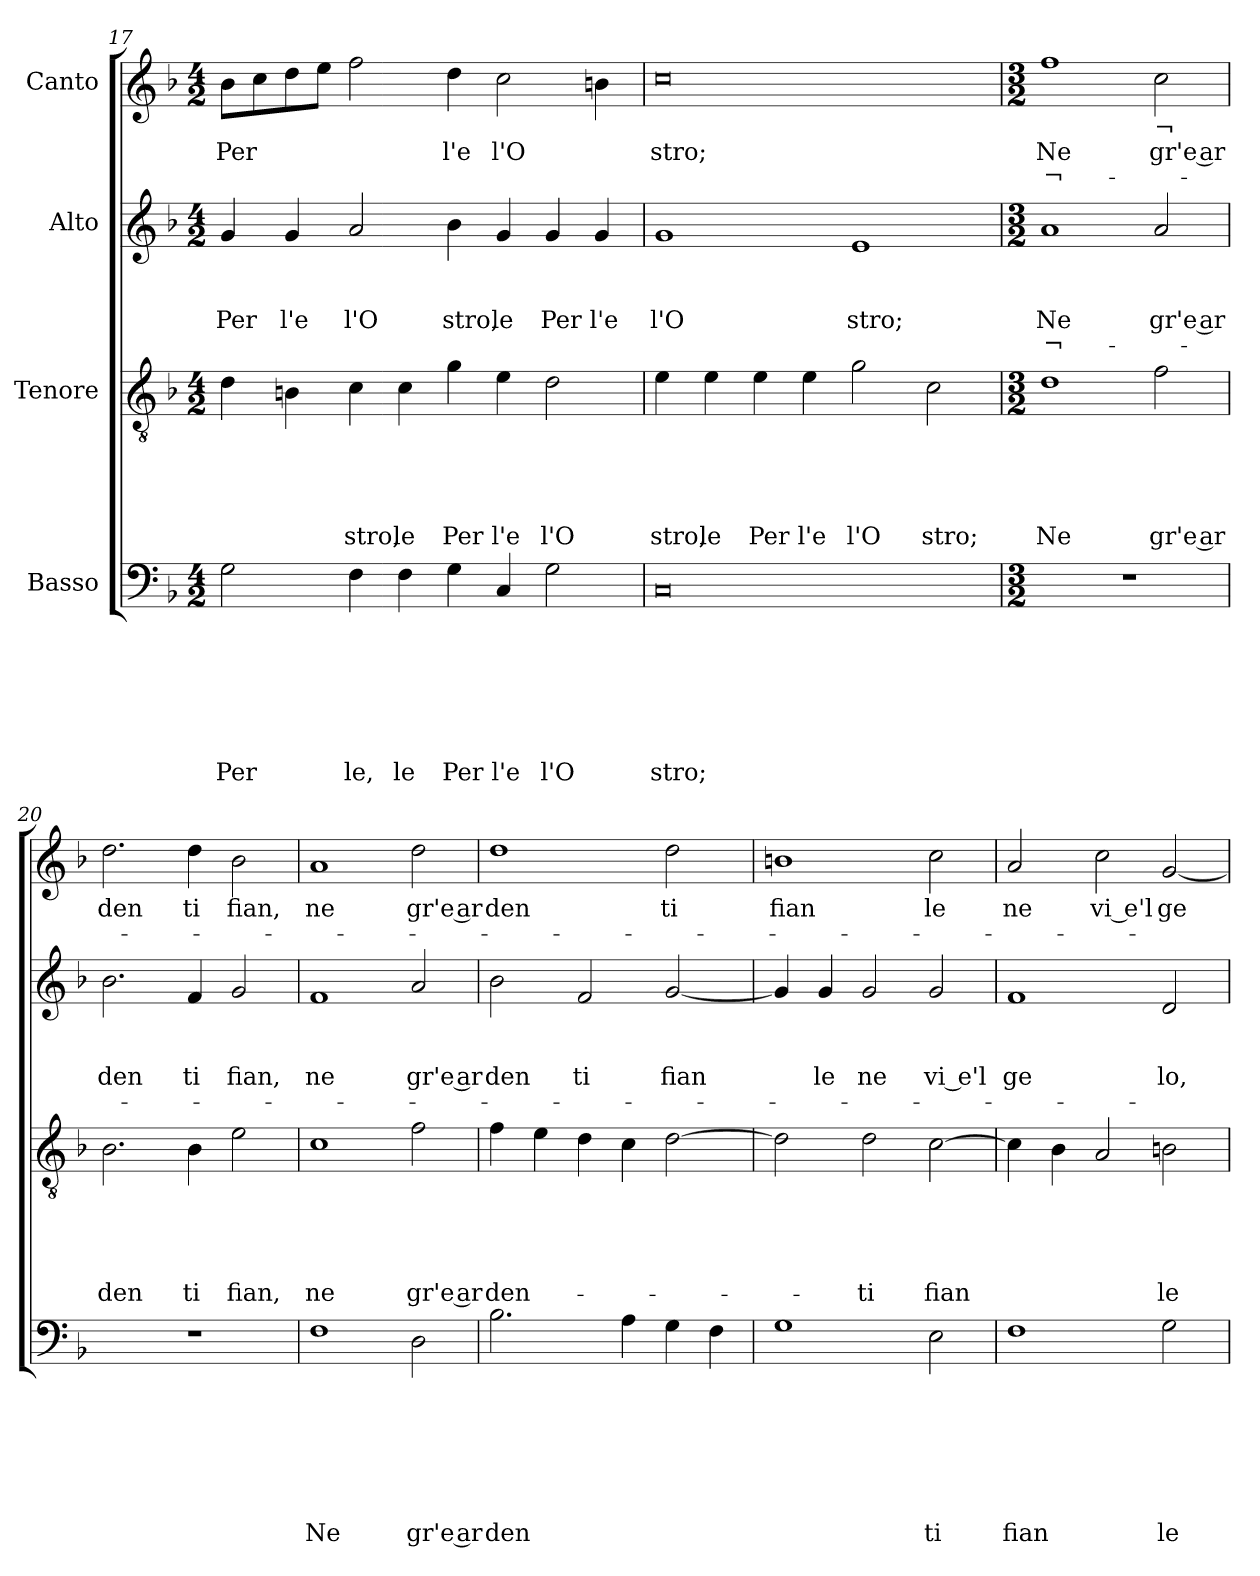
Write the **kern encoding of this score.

**kern	**text	**text	**text	**text	**text	**text	**text	**kern	**text	**text	**text	**text	**text	**kern	**text	**text	**text	**text	**kern	**text	**text
*part4	*part4	*part4	*part4	*part4	*part4	*part4	*part4	*part3	*part3	*part3	*part3	*part3	*part3	*part2	*part2	*part2	*part2	*part2	*part1	*part1	*part1
*staff4	*staff4	*staff4	*staff4	*staff4	*staff4	*staff4	*staff4	*staff3	*staff3	*staff3	*staff3	*staff3	*staff3	*staff2	*staff2	*staff2	*staff2	*staff2	*staff1	*staff1	*staff1
*I"Basso	*	*	*	*	*	*	*	*I"Tenore	*	*	*	*	*	*I"Alto	*	*	*	*	*I"Canto	*	*
*clefF4	*	*	*	*	*	*	*	*clefGv2	*	*	*	*	*	*clefG2	*	*	*	*	*clefG2	*	*
*k[b-]	*	*	*	*	*	*	*	*k[b-]	*	*	*	*	*	*k[b-]	*	*	*	*	*k[b-]	*	*
*F:	*	*	*	*	*	*	*	*F:	*	*	*	*	*	*F:	*	*	*	*	*F:	*	*
*M4/2	*	*	*	*	*	*	*	*M4/2	*	*	*	*	*	*M4/2	*	*	*	*	*M4/2	*	*
=17	=17	=17	=17	=17	=17	=17	=17	=17	=17	=17	=17	=17	=17	=17	=17	=17	=17	=17	=17	=17	=17
!	!	!	!	!	!	!	!LO:LY:b	!	!	!	!	!	!	!	!	!	!LO:LY:b	!	!	!LO:LY:b	!
2G\	.	.	.	.	.	.	Per	4d\	.	.	.	.	.	4g/	.	.	Per	.	8b-\L	Per	.
.	.	.	.	.	.	.	.	.	.	.	.	.	.	.	.	.	.	.	8cc\	.	.
!	!	!	!	!	!	!	!	!	!	!	!	!	!	!	!	!	!LO:LY:b	!	!	!	!
.	.	.	.	.	.	.	.	4Bn\	.	.	.	.	.	4g/	.	.	l'e	.	8dd\	.	.
.	.	.	.	.	.	.	.	.	.	.	.	.	.	.	.	.	.	.	8ee\J	.	.
!	!	!	!	!	!	!	!LO:LY:b	!	!	!	!	!	!LO:LY:b	!	!	!	!LO:LY:b	!	!	!	!
4F\	.	.	.	.	.	.	le,	4c\	.	.	.	.	stro,	2a/	.	.	l'O	.	2ff\	.	.
!	!	!	!	!	!	!	!LO:LY:b	!	!	!	!	!	!LO:LY:b	!	!	!	!	!	!	!	!
4F\	.	.	.	.	.	.	le	4c\	.	.	.	.	le	.	.	.	.	.	.	.	.
!	!	!	!	!	!	!	!LO:LY:b	!	!	!	!	!	!LO:LY:b	!	!	!	!LO:LY:b	!	!	!LO:LY:b	!
4G\	.	.	.	.	.	.	Per	4g\	.	.	.	.	Per	4b-\	.	.	stro,	.	4dd\	l'e	.
!	!	!	!	!	!	!	!LO:LY:b	!	!	!	!	!	!LO:LY:b	!	!	!	!LO:LY:b	!	!	!LO:LY:b	!
4C/	.	.	.	.	.	.	l'e	4e\	.	.	.	.	l'e	4g/	.	.	le	.	2cc\	l'O	.
!	!	!	!	!	!	!	!LO:LY:b	!	!	!	!	!	!LO:LY:b	!	!	!	!LO:LY:b	!	!	!	!
2G\	.	.	.	.	.	.	l'O	2d\	.	.	.	.	l'O	4g/	.	.	Per	.	.	.	.
!	!	!	!	!	!	!	!	!	!	!	!	!	!	!	!	!	!LO:LY:b	!	!	!	!
.	.	.	.	.	.	.	.	.	.	.	.	.	.	4g/	.	.	l'e	.	4b\	.	.
=18	=18	=18	=18	=18	=18	=18	=18	=18	=18	=18	=18	=18	=18	=18	=18	=18	=18	=18	=18	=18	=18
!	!	!	!	!	!	!	!LO:LY:b	!	!	!	!	!	!LO:LY:b	!	!	!	!LO:LY:b	!	!	!LO:LY:b	!
0C	.	.	.	.	.	.	stro;	4e\	.	.	.	.	stro,	1g	.	.	l'O	.	0cc	stro;	.
!	!	!	!	!	!	!	!	!	!	!	!	!	!LO:LY:b	!	!	!	!	!	!	!	!
.	.	.	.	.	.	.	.	4e\	.	.	.	.	le	.	.	.	.	.	.	.	.
!	!	!	!	!	!	!	!	!	!	!	!	!	!LO:LY:b	!	!	!	!	!	!	!	!
.	.	.	.	.	.	.	.	4e\	.	.	.	.	Per	.	.	.	.	.	.	.	.
!	!	!	!	!	!	!	!	!	!	!	!	!	!LO:LY:b	!	!	!	!	!	!	!	!
.	.	.	.	.	.	.	.	4e\	.	.	.	.	l'e	.	.	.	.	.	.	.	.
!	!	!	!	!	!	!	!	!	!	!	!	!	!LO:LY:b	!	!	!	!LO:LY:b	!	!	!	!
.	.	.	.	.	.	.	.	2g\	.	.	.	.	l'O	1e	.	.	stro;	.	.	.	.
!	!	!	!	!	!	!	!	!	!	!	!	!	!LO:LY:b	!	!	!	!	!	!	!	!
.	.	.	.	.	.	.	.	2c\	.	.	.	.	stro;	.	.	.	.	.	.	.	.
=19	=19	=19	=19	=19	=19	=19	=19	=19	=19	=19	=19	=19	=19	=19	=19	=19	=19	=19	=19	=19	=19
*M3/2	*	*	*	*	*	*	*	*M3/2	*	*	*	*	*	*M3/2	*	*	*	*	*M3/2	*	*
!LO:N:vis=1	!	!	!	!	!	!	!	!	!	!	!	!	!LO:LY:b	!	!	!	!LO:LY:b	!LO:LY:b	!	!LO:LY:b	!LO:LY:b
1.r	.	.	.	.	.	.	.	1d	.	.	.	.	Ne	1a	.	.	Ne	¬-	1ff	Ne	¬-
!	!	!	!	!	!	!	!	!	!	!	!	!	!	!	!	!	!	!	!LO:TX:b:t=¬	!	!
!	!	!	!	!	!	!	!	!	!	!	!	!	!LO:LY:b:rj	!	!	!	!LO:LY:b:rj	!	!	!LO:LY:b:rj	!
.	.	.	.	.	.	.	.	2f\	.	.	.	.	gr'e ar	2a/	.	.	gr'e ar	.	2cc\	gr'e ar	.
=20	=20	=20	=20	=20	=20	=20	=20	=20	=20	=20	=20	=20	=20	=20	=20	=20	=20	=20	=20	=20	=20
!LO:N:vis=1	!	!	!	!	!	!	!	!	!	!	!	!	!LO:LY:b	!	!	!	!LO:LY:b	!	!	!LO:LY:b	!
1.r	.	.	.	.	.	.	.	2.B-\	.	.	.	.	den	2.b-\	.	.	den	.	2.dd\	den	.
!	!	!	!	!	!	!	!	!	!	!	!	!	!LO:LY:b	!	!	!	!LO:LY:b	!	!	!LO:LY:b	!
.	.	.	.	.	.	.	.	4B-\	.	.	.	.	ti	4f/	.	.	ti	.	4dd\	ti	.
!	!	!	!	!	!	!	!	!	!	!	!	!	!LO:LY:b	!	!	!	!LO:LY:b	!	!	!LO:LY:b	!
.	.	.	.	.	.	.	.	2e\	.	.	.	.	fian,	2g/	.	.	fian,	.	2b-\	fian,	.
=21	=21	=21	=21	=21	=21	=21	=21	=21	=21	=21	=21	=21	=21	=21	=21	=21	=21	=21	=21	=21	=21
!	!	!	!	!	!	!	!LO:LY:b	!	!	!	!	!	!LO:LY:b	!	!	!	!LO:LY:b	!	!	!LO:LY:b	!
1F	.	.	.	.	.	.	Ne	1c	.	.	.	.	ne	1f	.	.	ne	.	1a	ne	.
!	!	!	!	!	!	!	!LO:LY:b:rj	!	!	!	!	!	!LO:LY:b:rj	!	!	!	!LO:LY:b:rj	!	!	!LO:LY:b:rj	!
2D\	.	.	.	.	.	.	gr'e ar	2f\	.	.	.	.	gr'e ar	2a/	.	.	gr'e ar	.	2dd\	gr'e ar	.
!!LO:LB:g=z
=22	=22	=22	=22	=22	=22	=22	=22	=22	=22	=22	=22	=22	=22	=22	=22	=22	=22	=22	=22	=22	=22
!	!	!	!	!	!	!	!LO:LY:b	!	!	!	!	!	!LO:LY:b	!	!	!	!LO:LY:b	!	!	!LO:LY:b	!
2.B-\	.	.	.	.	.	.	den	4f\	.	.	.	.	den-	2b-\	.	.	den	.	1dd	den	.
.	.	.	.	.	.	.	.	4e\	.	.	.	.	.	.	.	.	.	.	.	.	.
!	!	!	!	!	!	!	!	!	!	!	!	!	!	!	!	!	!LO:LY:b	!	!	!	!
.	.	.	.	.	.	.	.	4d\	.	.	.	.	.	2f/	.	.	ti	.	.	.	.
4A\	.	.	.	.	.	.	.	4c\	.	.	.	.	.	.	.	.	.	.	.	.	.
!	!	!	!	!	!	!	!	!	!	!	!	!	!	!	!	!	!LO:LY:b	!	!	!LO:LY:b	!
4G\	.	.	.	.	.	.	.	[>2d\	.	.	.	.	.	[<2g/	.	.	fian	.	2dd\	ti	.
4F\	.	.	.	.	.	.	.	.	.	.	.	.	.	.	.	.	.	.	.	.	.
=23	=23	=23	=23	=23	=23	=23	=23	=23	=23	=23	=23	=23	=23	=23	=23	=23	=23	=23	=23	=23	=23
!	!	!	!	!	!	!	!	!	!	!	!	!	!	!	!	!	!	!	!	!LO:LY:b	!
1G	.	.	.	.	.	.	.	2d\]	.	.	.	.	.	4g/]	.	.	.	.	1bn	fian	.
!	!	!	!	!	!	!	!	!	!	!	!	!	!	!	!	!	!LO:LY:b	!	!	!	!
.	.	.	.	.	.	.	.	.	.	.	.	.	.	4g/	.	.	le	.	.	.	.
!	!	!	!	!	!	!	!	!	!	!	!	!	!LO:LY:b	!	!	!	!LO:LY:b	!	!	!	!
.	.	.	.	.	.	.	.	2d\	.	.	.	.	-ti	2g/	.	.	ne	.	.	.	.
!	!	!	!	!	!	!	!LO:LY:b	!	!	!	!	!	!LO:LY:b	!	!	!	!LO:LY:b:rj	!	!	!LO:LY:b	!
2E\	.	.	.	.	.	.	ti	[>2c\	.	.	.	.	fian	2g/	.	.	vi e'l	.	2cc\	le	.
=24	=24	=24	=24	=24	=24	=24	=24	=24	=24	=24	=24	=24	=24	=24	=24	=24	=24	=24	=24	=24	=24
!	!	!	!	!	!	!	!LO:LY:b	!	!	!	!	!	!	!	!	!	!LO:LY:b	!	!	!LO:LY:b	!
1F	.	.	.	.	.	.	fian	4c\]	.	.	.	.	.	1f	.	.	ge	.	2a/	ne	.
.	.	.	.	.	.	.	.	4B-\	.	.	.	.	.	.	.	.	.	.	.	.	.
!	!	!	!	!	!	!	!	!	!	!	!	!	!	!	!	!	!	!	!	!LO:LY:b:rj	!
.	.	.	.	.	.	.	.	2A/	.	.	.	.	.	.	.	.	.	.	2cc\	vi e'l	.
!	!	!	!	!	!	!	!LO:LY:b	!	!	!	!	!	!LO:LY:b	!	!	!	!LO:LY:b	!	!	!LO:LY:b	!
2G\	.	.	.	.	.	.	le	2Bn\	.	.	.	.	le	2d/	.	.	lo,	.	[<2g/	ge	.
=	=	=	=	=	=	=	=	=	=	=	=	=	=	=	=	=	=	=	=	=	=
*-	*-	*-	*-	*-	*-	*-	*-	*-	*-	*-	*-	*-	*-	*-	*-	*-	*-	*-	*-	*-	*-
